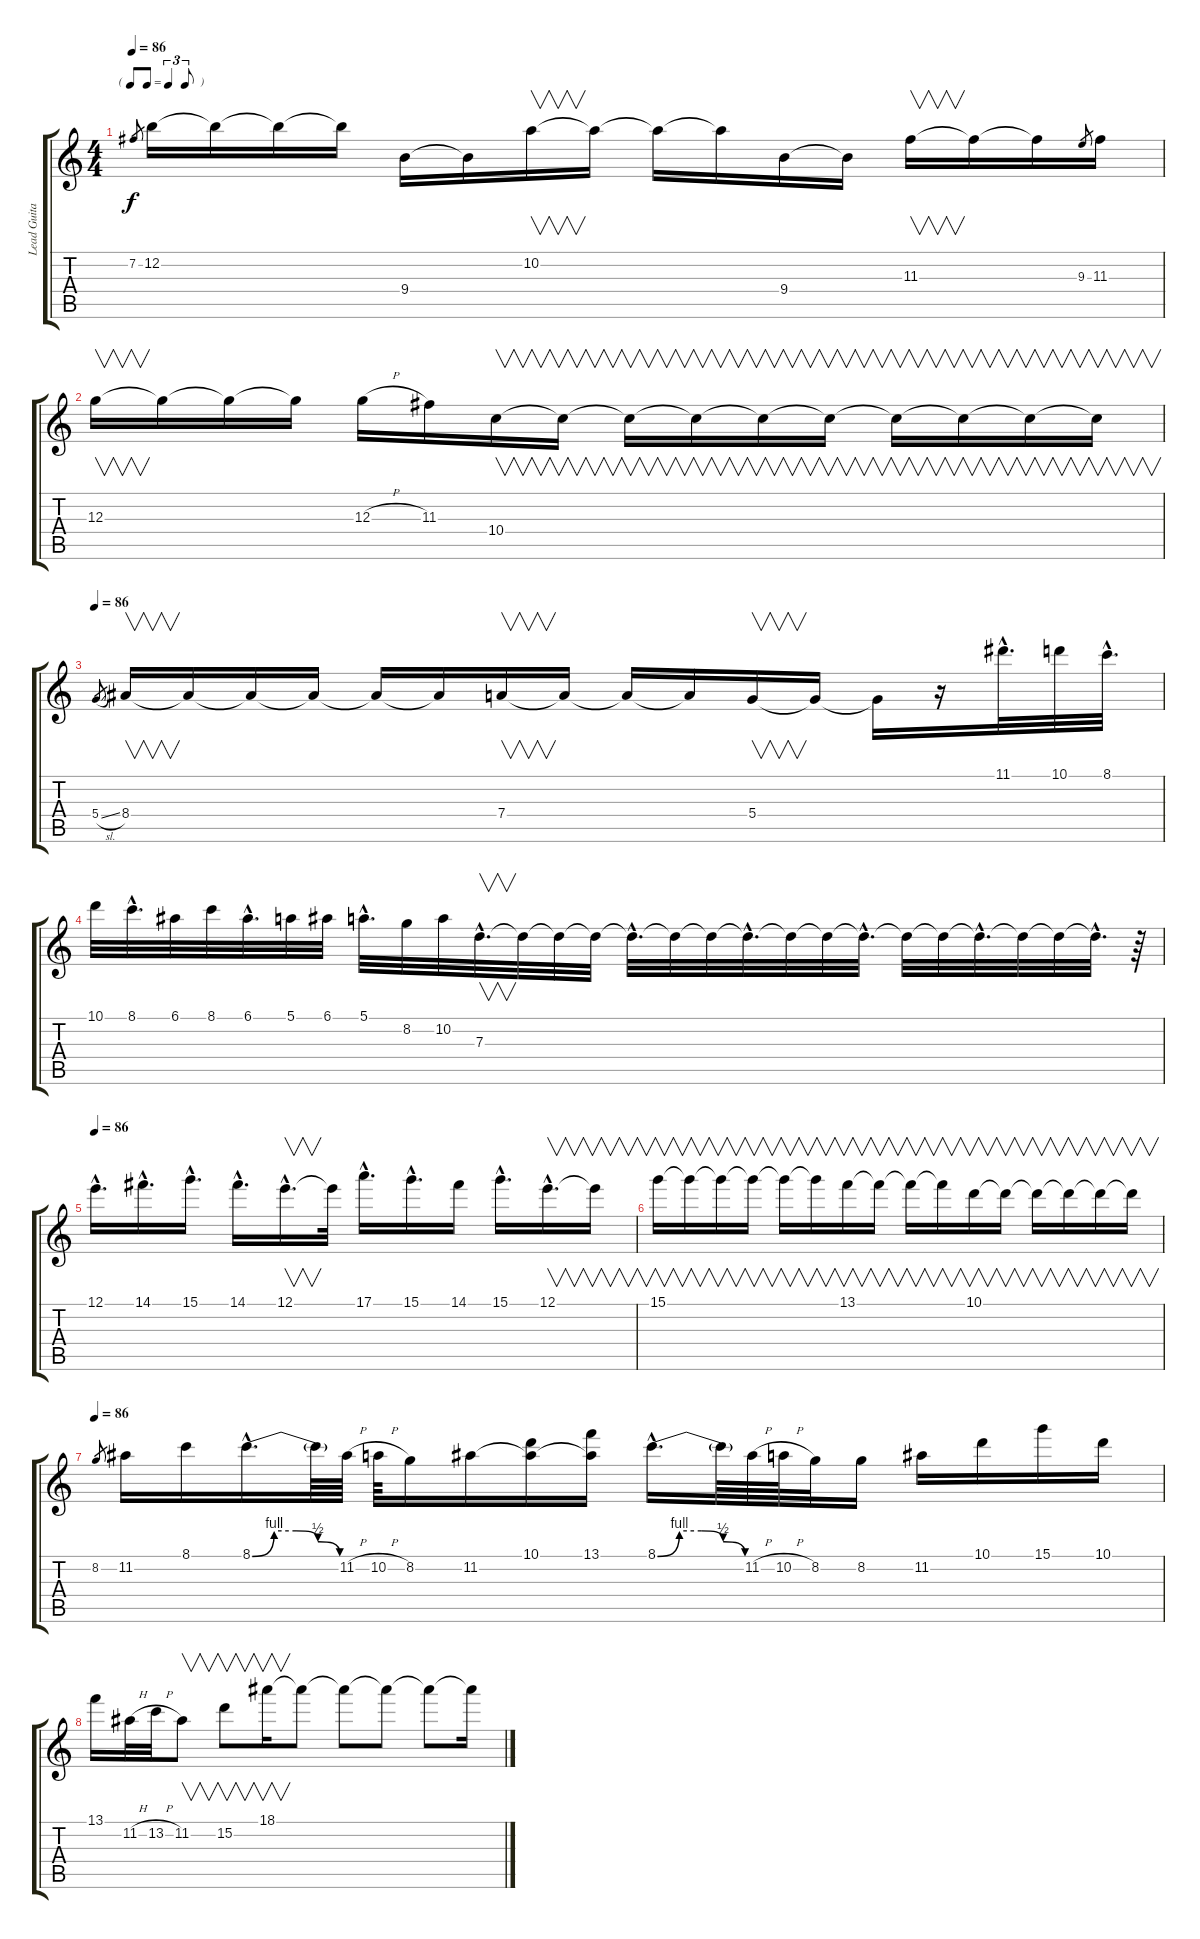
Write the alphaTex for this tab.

\track ("Lead Guitar" "Lead Guita") {instrument overdrivenguitar}
\staff {score tabs}
\tuning (E4 B3 G3 D3 A2 E2) {hide}
\ts (4 4)
\tf triplet8th
\tempo 86
\clef g2
\ks c
7.2.8{gr dy f} 12.2.16 12.2{t}.16 12.2{t}.16 12.2{t}.16 9.4.16 9.4{t}.16 10.2.16{v} 10.2{t}.16 10.2{t}.16 10.2{t}.16 9.4.16 9.4{t}.16 11.3.16{v} 11.3{t}.16 11.3{t}.16 9.3.8{gr} 11.3.16 |
12.3.16{v} 12.3{t}.16 12.3{t}.16 12.3{t}.16 12.3{h}.16 11.3.16 10.4.16{v} 10.4{t}.16{v} 10.4{t}.16{v} 10.4{t}.16{v} 10.4{t}.16{v} 10.4{t}.16{v} 10.4{t}.16{v} 10.4{t}.16{v} 10.4{t}.16{v} 10.4{t}.16{v} |
\tempo 86
5.4{sl}.8{gr} 8.4.16{v} 8.4{t}.16 8.4{t}.16 8.4{t}.16 8.4{t}.16 8.4{t}.16 7.4.16{v} 7.4{t}.16 7.4{t}.16 7.4{t}.16 5.4.16{v} 5.4{t}.16 5.4{t}.16 r.16 11.1{hac}.32{d} 10.1.32 8.1{hac}.32{d} |
10.1.32 8.1{hac}.32{d} 6.1.32 8.1.32 6.1{hac}.32{d} 5.1.32 6.1.32 5.1{hac}.32{d} 8.2.32 10.2.32 7.3{hac}.32{v d} 7.3{t}.32 7.3{t}.32 7.3{t}.32 7.3{hac t}.32{d} 7.3{t}.32 7.3{t}.32 7.3{hac t}.32{d} 7.3{t}.32 7.3{t}.32 7.3{hac t}.32{d} 7.3{t}.32 7.3{t}.32 7.3{hac t}.32{d} 7.3{t}.32 7.3{t}.32 7.3{hac t}.32{d} r.64 |
\tempo 86
12.1{hac}.16{d} 14.1{hac}.16{d} 15.1{hac}.16{d} 14.1{hac}.16{d} 12.1{hac}.16{v d} 12.1{t}.32 17.1{hac}.16{d} 15.1{hac}.16{d} 14.1.16 15.1{hac}.16{d} 12.1{hac}.16{v d} 12.1{t}.16{v} |
15.1.16{v} 15.1{t}.16{v} 15.1{t}.16{v} 15.1{t}.16{v} 15.1{t}.16{v} 15.1{t}.16{v} 13.1.16{v} 13.1{t}.16{v} 13.1{t}.16{v} 13.1{t}.16{v} 10.1.16{v} 10.1{t}.16{v} 10.1{t}.16{v} 10.1{t}.16{v} 10.1{t}.16{v} 10.1{t}.16{v} |
\tempo 86
8.2.8{gr} 11.2.16 8.1.16 8.1{be (custom 0 0 15 4 30 4 45 2 60 0) hac}.16{d} 8.1{t}.64 11.2{h}.64 10.2{h}.64 8.2.16 11.2.16 (10.1 11.2{t}).16 (13.1 11.2{t}).16 8.1{be (custom 0 0 15 4 30 4 45 2 60 0) hac}.16{d} 8.1{t}.64 11.2{h}.64 10.2{h}.64 8.2.32 8.2.16 11.2.16 10.1.16 15.1.16 10.1.16 |
13.1.16 11.2{h}.32 13.2{h}.32 11.2.8{v} 15.2.8{v} 18.1.16{v} 18.1{t}.8 18.1{t}.8 18.1{t}.8 18.1{t}.8 18.1{t}.16
